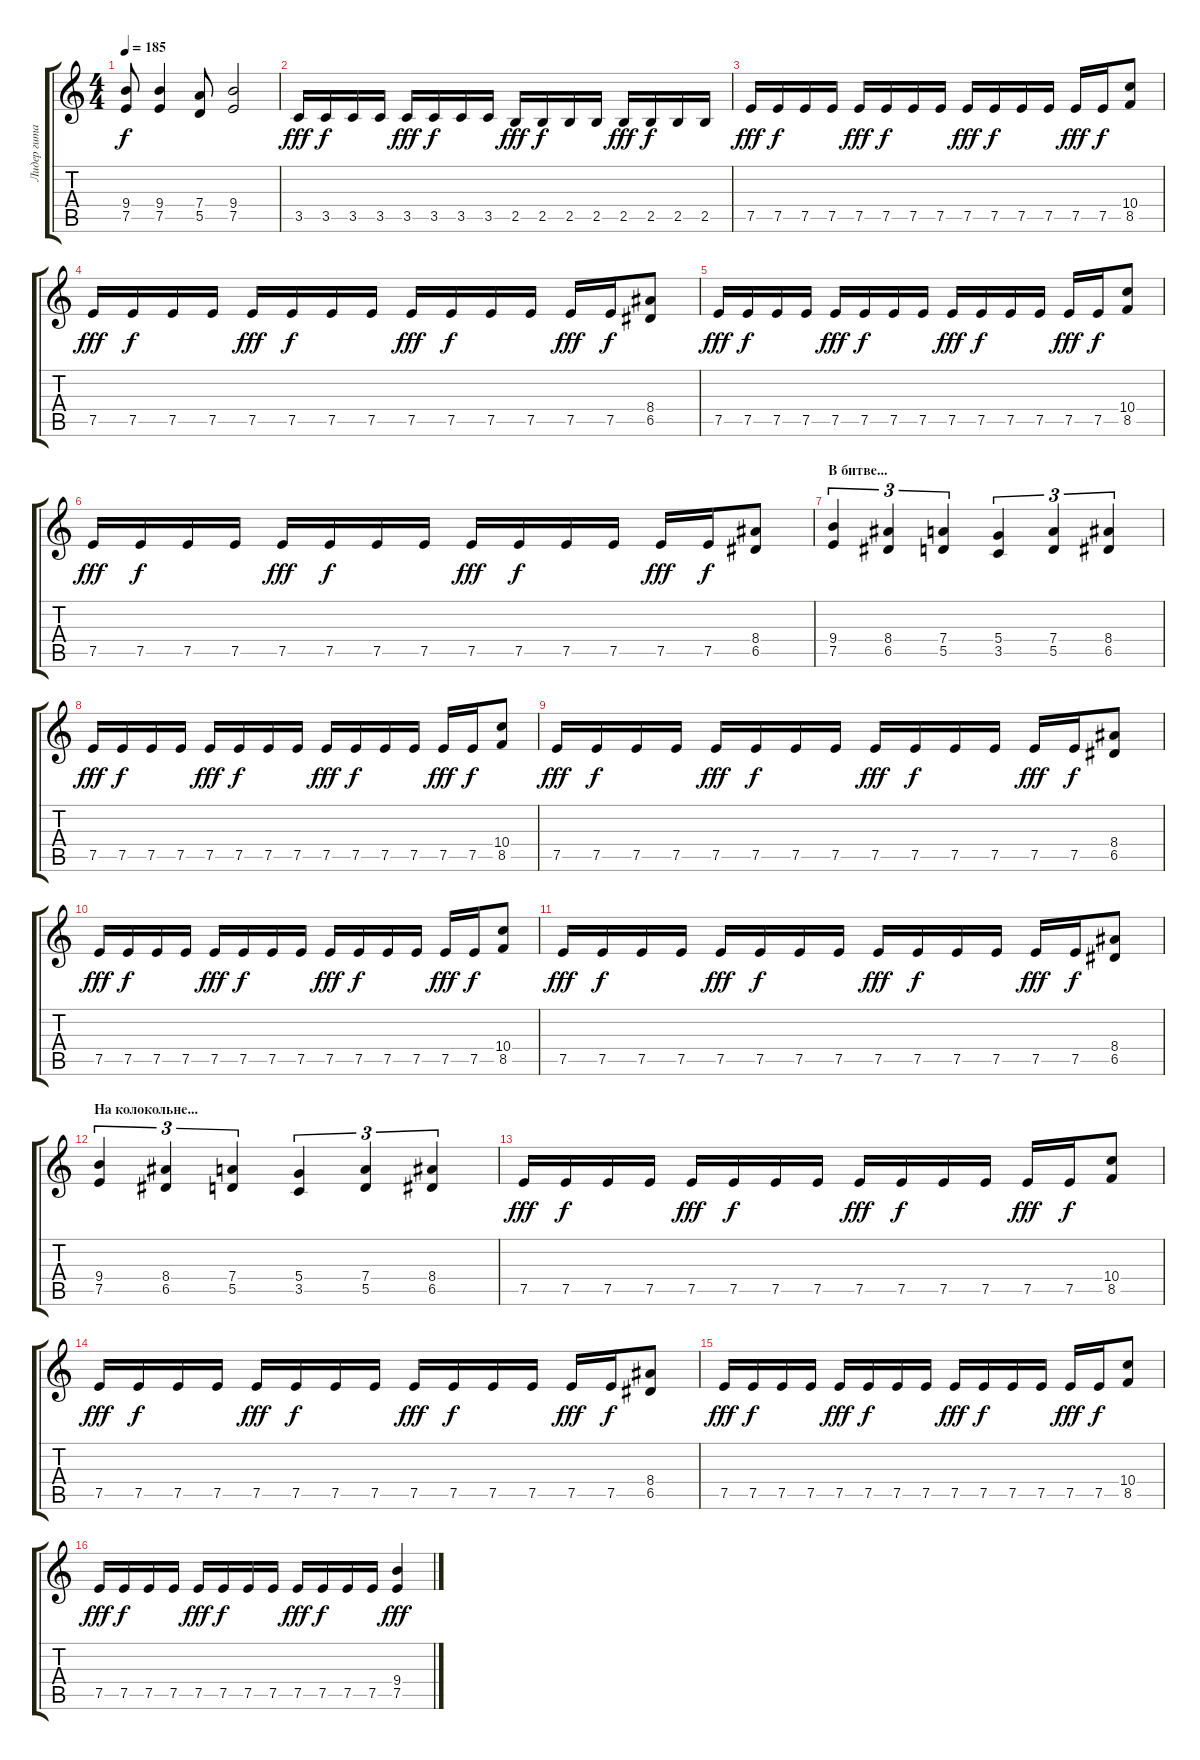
\track ("Лидер гитара" "Лидер гита") {instrument overdrivenguitar}
\staff {score tabs}
\tuning (E4 B3 G3 D3 A2 E2) {hide}
\ts (4 4)
\tempo 185
\clef g2
\ks c
(9.4 7.5).8{dy f} (9.4 7.5).4 (7.4 5.5).8 (9.4 7.5).2 |
3.5.16{dy fff} 3.5.16{dy f} 3.5.16 3.5.16 3.5.16{dy fff} 3.5.16{dy f} 3.5.16 3.5.16 2.5.16{dy fff} 2.5.16{dy f} 2.5.16 2.5.16 2.5.16{dy fff} 2.5.16{dy f} 2.5.16 2.5.16 |
7.5.16{dy fff} 7.5.16{dy f} 7.5.16 7.5.16 7.5.16{dy fff} 7.5.16{dy f} 7.5.16 7.5.16 7.5.16{dy fff} 7.5.16{dy f} 7.5.16 7.5.16 7.5.16{dy fff} 7.5.16{dy f} (10.4 8.5).8 |
7.5.16{dy fff} 7.5.16{dy f} 7.5.16 7.5.16 7.5.16{dy fff} 7.5.16{dy f} 7.5.16 7.5.16 7.5.16{dy fff} 7.5.16{dy f} 7.5.16 7.5.16 7.5.16{dy fff} 7.5.16{dy f} (8.4 6.5).8 |
7.5.16{dy fff} 7.5.16{dy f} 7.5.16 7.5.16 7.5.16{dy fff} 7.5.16{dy f} 7.5.16 7.5.16 7.5.16{dy fff} 7.5.16{dy f} 7.5.16 7.5.16 7.5.16{dy fff} 7.5.16{dy f} (10.4 8.5).8 |
7.5.16{dy fff} 7.5.16{dy f} 7.5.16 7.5.16 7.5.16{dy fff} 7.5.16{dy f} 7.5.16 7.5.16 7.5.16{dy fff} 7.5.16{dy f} 7.5.16 7.5.16 7.5.16{dy fff} 7.5.16{dy f} (8.4 6.5).8 |
\section ("" "В битве...")
(9.4 7.5).4{tu (3 2)} (8.4 6.5).4{tu (3 2)} (7.4 5.5).4{tu (3 2)} (5.4 3.5).4{tu (3 2)} (7.4 5.5).4{tu (3 2)} (8.4 6.5).4{tu (3 2)} |
7.5.16{dy fff} 7.5.16{dy f} 7.5.16 7.5.16 7.5.16{dy fff} 7.5.16{dy f} 7.5.16 7.5.16 7.5.16{dy fff} 7.5.16{dy f} 7.5.16 7.5.16 7.5.16{dy fff} 7.5.16{dy f} (10.4 8.5).8 |
7.5.16{dy fff} 7.5.16{dy f} 7.5.16 7.5.16 7.5.16{dy fff} 7.5.16{dy f} 7.5.16 7.5.16 7.5.16{dy fff} 7.5.16{dy f} 7.5.16 7.5.16 7.5.16{dy fff} 7.5.16{dy f} (8.4 6.5).8 |
7.5.16{dy fff} 7.5.16{dy f} 7.5.16 7.5.16 7.5.16{dy fff} 7.5.16{dy f} 7.5.16 7.5.16 7.5.16{dy fff} 7.5.16{dy f} 7.5.16 7.5.16 7.5.16{dy fff} 7.5.16{dy f} (10.4 8.5).8 |
7.5.16{dy fff} 7.5.16{dy f} 7.5.16 7.5.16 7.5.16{dy fff} 7.5.16{dy f} 7.5.16 7.5.16 7.5.16{dy fff} 7.5.16{dy f} 7.5.16 7.5.16 7.5.16{dy fff} 7.5.16{dy f} (8.4 6.5).8 |
\section ("" "На колокольне...")
(9.4 7.5).4{tu (3 2)} (8.4 6.5).4{tu (3 2)} (7.4 5.5).4{tu (3 2)} (5.4 3.5).4{tu (3 2)} (7.4 5.5).4{tu (3 2)} (8.4 6.5).4{tu (3 2)} |
7.5.16{dy fff} 7.5.16{dy f} 7.5.16 7.5.16 7.5.16{dy fff} 7.5.16{dy f} 7.5.16 7.5.16 7.5.16{dy fff} 7.5.16{dy f} 7.5.16 7.5.16 7.5.16{dy fff} 7.5.16{dy f} (10.4 8.5).8 |
7.5.16{dy fff} 7.5.16{dy f} 7.5.16 7.5.16 7.5.16{dy fff} 7.5.16{dy f} 7.5.16 7.5.16 7.5.16{dy fff} 7.5.16{dy f} 7.5.16 7.5.16 7.5.16{dy fff} 7.5.16{dy f} (8.4 6.5).8 |
7.5.16{dy fff} 7.5.16{dy f} 7.5.16 7.5.16 7.5.16{dy fff} 7.5.16{dy f} 7.5.16 7.5.16 7.5.16{dy fff} 7.5.16{dy f} 7.5.16 7.5.16 7.5.16{dy fff} 7.5.16{dy f} (10.4 8.5).8 |
7.5.16{dy fff} 7.5.16{dy f} 7.5.16 7.5.16 7.5.16{dy fff} 7.5.16{dy f} 7.5.16 7.5.16 7.5.16{dy fff} 7.5.16{dy f} 7.5.16 7.5.16 (9.4 7.5).4{dy fff}
